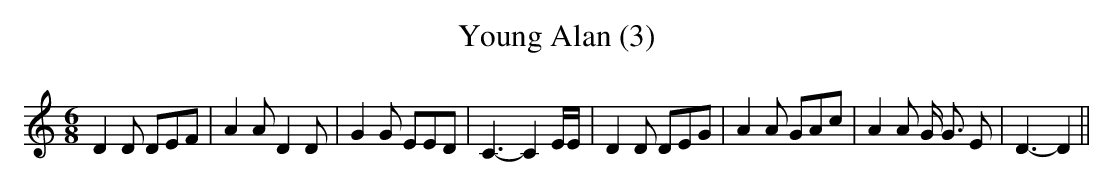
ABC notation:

X:1
T:Young Alan (3)
M:6/8
L:1/8
K:C
 D2 D DEF| A2 A D2 D| G2 G EED| C3- C2 E/2E/2| D2 D DEG| A2 A GAc|\
 A2 A G/2 G3/2 E| D3- D2||
